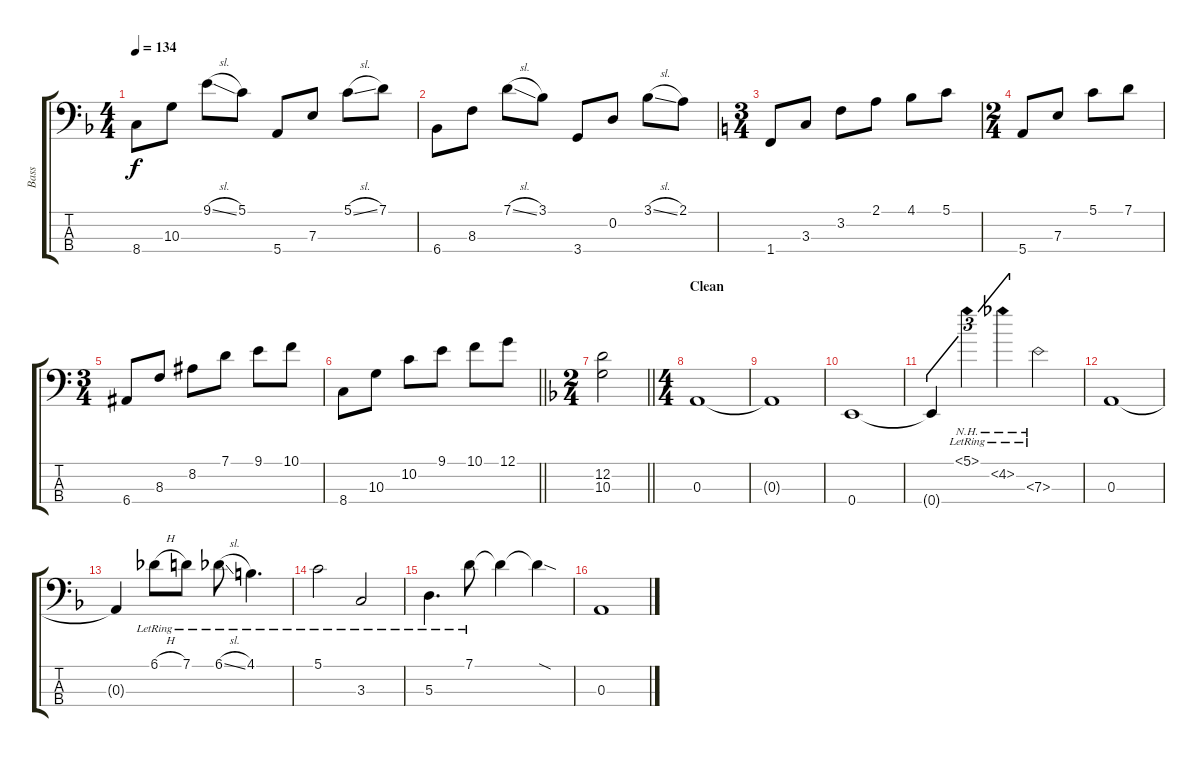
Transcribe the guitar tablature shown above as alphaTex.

\track ("Bass" "Bass") {instrument electricbassfinger}
\staff {score tabs}
\tuning (G2 D2 A1 E1) {hide}
\ts (4 4)
\tempo 134
\clef f4
\ks f
8.4.8{dy f} 10.3.8 9.1{sl}.8 5.1.8 5.4.8 7.3.8 5.1{sl}.8 7.1.8 |
6.4.8 8.3.8 7.1{sl}.8 3.1.8 3.4.8 0.2.8 3.1{sl}.8 2.1.8 |
\ts (3 4)
\ks c
1.4.8 3.3.8 3.2.8 2.1.8 4.1.8 5.1.8 |
\ts (2 4)
5.4.8 7.3.8 5.1.8 7.1.8 |
\ts (3 4)
6.4.8 8.3.8 8.2.8 7.1.8 9.1.8 10.1.8 |
\barLineRight lightlight
8.4.8 10.3.8 10.2.8 9.1.8 10.1.8 12.1.8 |
\ts (2 4)
\barLineRight lightlight
\ks f
(12.2 10.3).2 |
\ts (4 4)
\section ("" "Clean")
0.3.1 |
0.3{t}.1 |
0.4.1 |
0.4{t}.4{tu (3 2)} 5.1{nh lr}.4{tu (3 2)} 4.2{nh lr}.4{tu (3 2)} 7.3{nh lr}.2 |
0.3.1 |
0.3{t}.4 6.1{h lr}.8 7.1{lr}.8 6.1{sl lr}.8 4.1{lr}.4{d} |
5.1{lr}.2 3.3{lr}.2 |
5.3{lr}.4{d} 7.1{lr}.8 7.1{t}.4 7.1{sod t}.4 |
0.3.1
